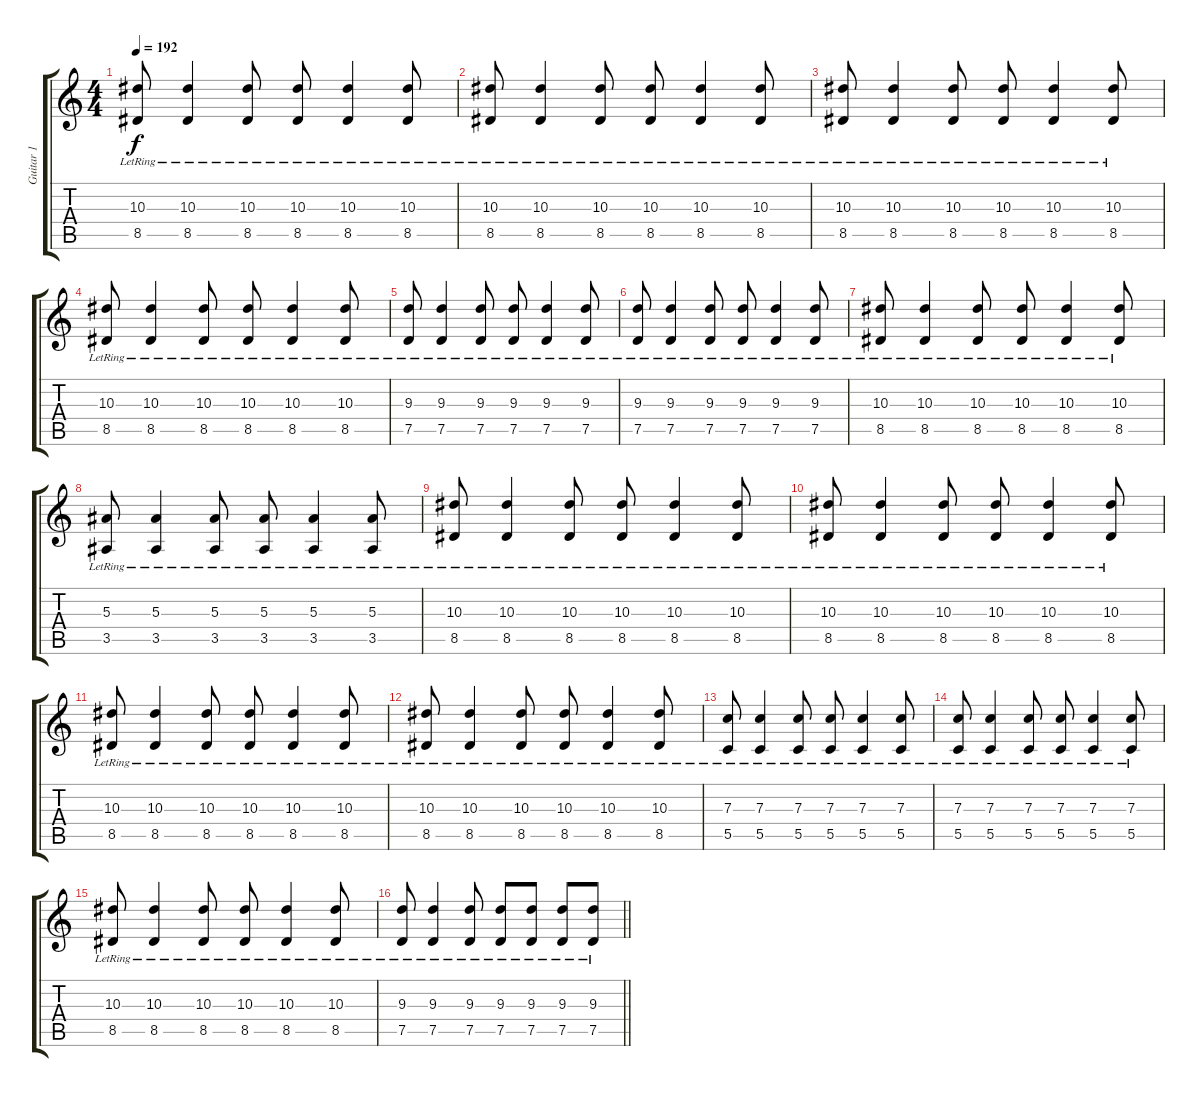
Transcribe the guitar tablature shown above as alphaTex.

\track ("Guitar 1" "Guitar 1") {instrument distortionguitar}
\staff {score tabs}
\tuning (D4 A3 F3 C3 G2 D2) {hide}
\ts (4 4)
\section ("" "")
\tempo 192
\clef g2
\ks c
(10.3{lr} 8.5{lr}).8{dy f} (10.3{lr} 8.5{lr}).4 (10.3{lr} 8.5{lr}).8 (10.3{lr} 8.5{lr}).8 (10.3{lr} 8.5{lr}).4 (10.3{lr} 8.5{lr}).8 |
(10.3{lr} 8.5{lr}).8 (10.3{lr} 8.5{lr}).4 (10.3{lr} 8.5{lr}).8 (10.3{lr} 8.5{lr}).8 (10.3{lr} 8.5{lr}).4 (10.3{lr} 8.5{lr}).8 |
(10.3{lr} 8.5{lr}).8 (10.3{lr} 8.5{lr}).4 (10.3{lr} 8.5{lr}).8 (10.3{lr} 8.5{lr}).8 (10.3{lr} 8.5{lr}).4 (10.3{lr} 8.5{lr}).8 |
(10.3{lr} 8.5{lr}).8 (10.3{lr} 8.5{lr}).4 (10.3{lr} 8.5{lr}).8 (10.3{lr} 8.5{lr}).8 (10.3{lr} 8.5{lr}).4 (10.3{lr} 8.5{lr}).8 |
(9.3{lr} 7.5{lr}).8 (9.3{lr} 7.5{lr}).4 (9.3{lr} 7.5{lr}).8 (9.3{lr} 7.5{lr}).8 (9.3{lr} 7.5{lr}).4 (9.3{lr} 7.5{lr}).8 |
(9.3{lr} 7.5{lr}).8 (9.3{lr} 7.5{lr}).4 (9.3{lr} 7.5{lr}).8 (9.3{lr} 7.5{lr}).8 (9.3{lr} 7.5{lr}).4 (9.3{lr} 7.5{lr}).8 |
(10.3{lr} 8.5{lr}).8 (10.3{lr} 8.5{lr}).4 (10.3{lr} 8.5{lr}).8 (10.3{lr} 8.5{lr}).8 (10.3{lr} 8.5{lr}).4 (10.3{lr} 8.5{lr}).8 |
(5.3{lr} 3.5{lr}).8 (5.3{lr} 3.5{lr}).4 (5.3{lr} 3.5{lr}).8 (5.3{lr} 3.5{lr}).8 (5.3{lr} 3.5{lr}).4 (5.3{lr} 3.5{lr}).8 |
(10.3{lr} 8.5{lr}).8 (10.3{lr} 8.5{lr}).4 (10.3{lr} 8.5{lr}).8 (10.3{lr} 8.5{lr}).8 (10.3{lr} 8.5{lr}).4 (10.3{lr} 8.5{lr}).8 |
(10.3{lr} 8.5{lr}).8 (10.3{lr} 8.5{lr}).4 (10.3{lr} 8.5{lr}).8 (10.3{lr} 8.5{lr}).8 (10.3{lr} 8.5{lr}).4 (10.3{lr} 8.5{lr}).8 |
(10.3{lr} 8.5{lr}).8 (10.3{lr} 8.5{lr}).4 (10.3{lr} 8.5{lr}).8 (10.3{lr} 8.5{lr}).8 (10.3{lr} 8.5{lr}).4 (10.3{lr} 8.5{lr}).8 |
(10.3{lr} 8.5{lr}).8 (10.3{lr} 8.5{lr}).4 (10.3{lr} 8.5{lr}).8 (10.3{lr} 8.5{lr}).8 (10.3{lr} 8.5{lr}).4 (10.3{lr} 8.5{lr}).8 |
(7.3{lr} 5.5{lr}).8 (7.3{lr} 5.5{lr}).4 (7.3{lr} 5.5{lr}).8 (7.3{lr} 5.5{lr}).8 (7.3{lr} 5.5{lr}).4 (7.3{lr} 5.5{lr}).8 |
(7.3{lr} 5.5{lr}).8 (7.3{lr} 5.5{lr}).4 (7.3{lr} 5.5{lr}).8 (7.3{lr} 5.5{lr}).8 (7.3{lr} 5.5{lr}).4 (7.3{lr} 5.5{lr}).8 |
(10.3{lr} 8.5{lr}).8 (10.3{lr} 8.5{lr}).4 (10.3{lr} 8.5{lr}).8 (10.3{lr} 8.5{lr}).8 (10.3{lr} 8.5{lr}).4 (10.3{lr} 8.5{lr}).8 |
\barLineRight lightlight
(9.3{lr} 7.5{lr}).8 (9.3{lr} 7.5{lr}).4 (9.3{lr} 7.5{lr}).8 (9.3{lr} 7.5{lr}).8 (9.3{lr} 7.5{lr}).8 (9.3{lr} 7.5{lr}).8 (9.3{lr} 7.5{lr}).8
